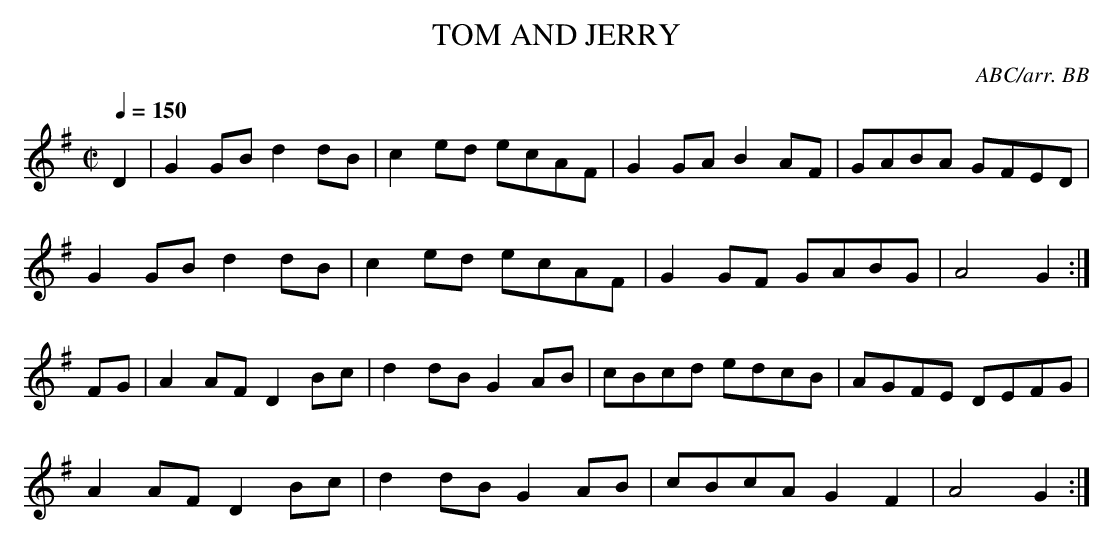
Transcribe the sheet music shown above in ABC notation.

X:1
T:TOM AND JERRY
C:ABC/arr. BB
as a song.
Q:1/4=150
M:C|
L:1/8
K:G % source key = C
D2|G2GB d2dB|c2ed ecAF|G2GA B2AF|GABA GFED|
G2GB d2dB|c2ed ecAF|G2GF GABG|A4 G2 :|
FG|A2AF D2Bc|d2dB G2AB|cBcd edcB|AGFE DEFG|
A2AF D2Bc|d2dB G2AB|cBcA G2F2|A4 G2 :|
